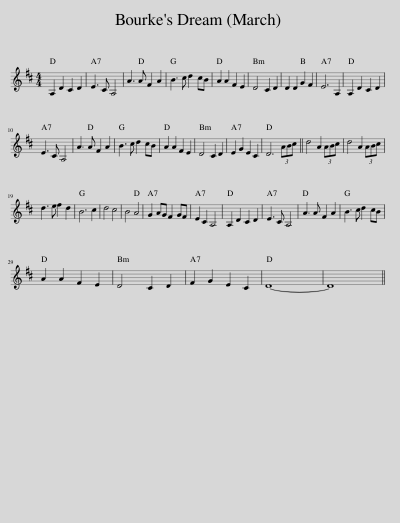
X:1
L:1/8
M:4/4
I:linebreak $
K:D
V:1 treble
V:1
 A,2 D2 C2 D2 | E3 C A,4 | A3 A F2 A2 | B3 c d2 cB | A2 A2 F2 E2 | %5
 D4 C2 D2 | D2 D2 G2 F2 | E6 A,2 | A,2 D2 C2 D2 |$ E3 C A,4 | %10
 A3 A F2 A2 | B3 c d2 cB | A2 A2 F2 E2 | D4 C2 D2 | E2 G2 E2 C2 | %15
 D6 (3ABc || d4 A2 (3ABc | d4 A2 (3ABc |$ d3 e f2 d2 | B6 c2 | %20
 d4 c4 | B4 A4 | G2 AG F2 GF | E2 C2 A,4 | A,2 D2 C2 D2 | %25
 E3 C A,4 | A3 A F2 A2 | B3 c d2 cB |$ A2 A2 F2 E2 | D4 C2 D2 | %30
 F2 G2 E2 C2 | D8- | D8 || %33
